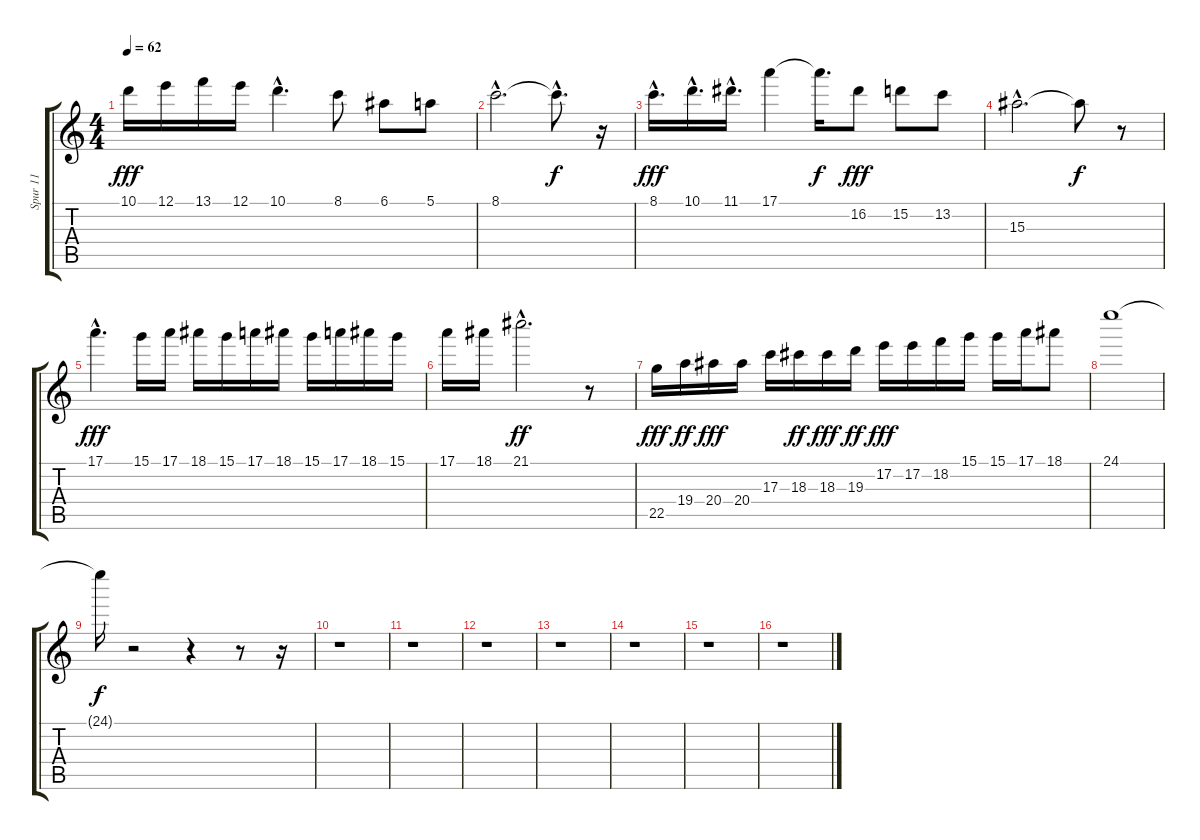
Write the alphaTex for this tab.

\track ("Spur 11" "Spur 11") {instrument overdrivenguitar}
\staff {score tabs}
\tuning (E4 B3 G3 D3 A2 E2) {hide}
\ts (4 4)
\tempo 62
\clef g2
\ks c
10.1.16{dy fff} 12.1.16 13.1.16 12.1.16 10.1{hac}.4{d} 8.1.8 6.1.8 5.1.8 |
8.1{hac}.2{d} 8.1{hac t}.8{d dy f} r.16 |
8.1{hac}.16{d dy fff} 10.1{hac}.16{d} 11.1{hac}.16{d} 17.1.4 17.1{t}.16{d dy f} 16.2.8{dy fff} 15.2.8 13.2.8 |
15.3{hac}.2{d} 15.3{t}.8{dy f} r.8 |
17.1{hac}.4{d dy fff} 15.1.16 17.1.16 18.1.16 15.1.16 17.1.16 18.1.16 15.1.16 17.1.16 18.1.16 15.1.16 |
17.1.16 18.1.16 21.1{hac}.2{d dy ff} r.8 |
22.5.16{dy fff} 19.4.16{dy ff} 20.4.16{dy fff} 20.4.16 17.3.16 18.3.16{dy ff} 18.3.16{dy fff} 19.3.16{dy ff} 17.2.16{dy fff} 17.2.16 18.2.16 15.1.16 15.1.16 17.1.16 18.1.8 |
24.1.1 |
24.1{t}.16{dy f} r.2 r.4 r.8 r.16 |
r.1 |
r.1 |
r.1 |
r.1 |
r.1 |
r.1 |
r.1
